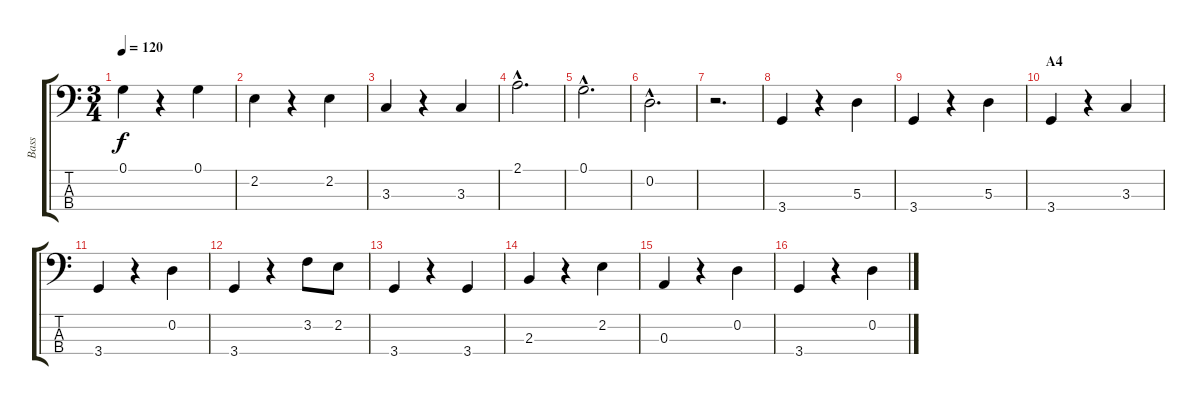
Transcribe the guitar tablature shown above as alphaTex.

\track ("Bass" "Bass") {instrument electricbasspick}
\staff {score tabs}
\tuning (G2 D2 A1 E1) {hide}
\ts (3 4)
\tempo 120
\clef f4
\ks c
0.1.4{dy f} r.4 0.1.4 |
2.2.4 r.4 2.2.4 |
3.3.4 r.4 3.3.4 |
2.1{hac}.2{d} |
0.1{hac}.2{d} |
0.2{hac}.2{d} |
r.2{d} |
3.4.4 r.4 5.3.4 |
3.4.4 r.4 5.3.4 |
\section ("" "A4")
3.4.4 r.4 3.3.4 |
3.4.4 r.4 0.2.4 |
3.4.4 r.4 3.2.8 2.2.8 |
3.4.4 r.4 3.4.4 |
2.3.4 r.4 2.2.4 |
0.3.4 r.4 0.2.4 |
3.4.4 r.4 0.2.4
